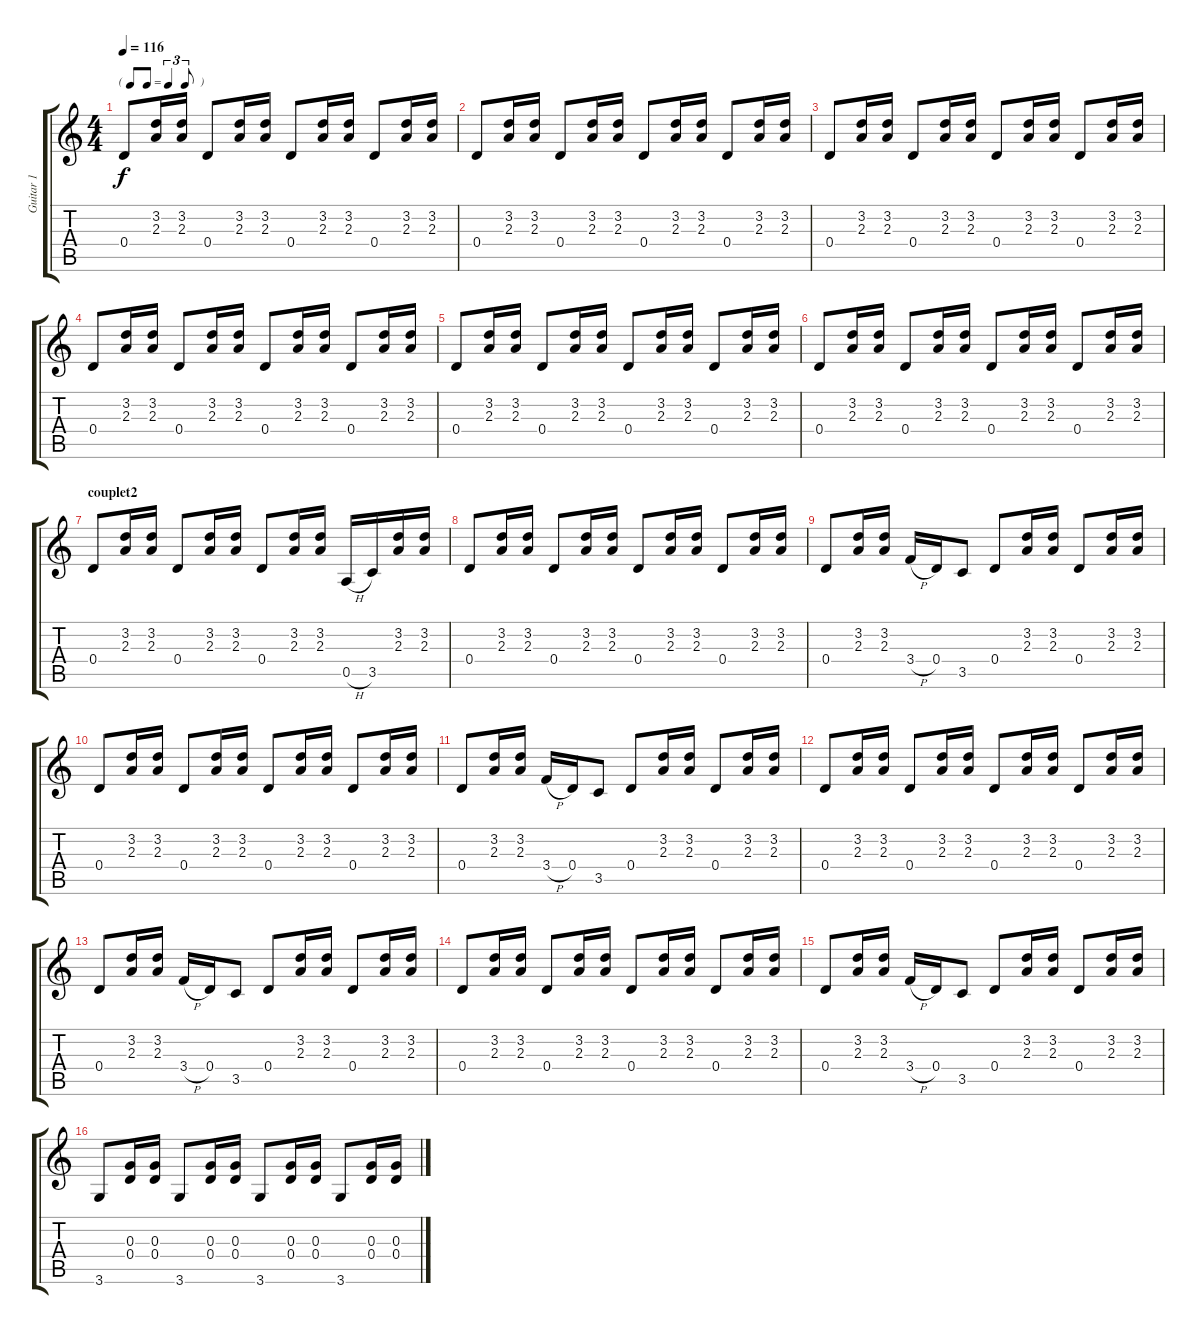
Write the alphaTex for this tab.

\track ("Guitar 1" "Guitar 1") {instrument acousticguitarsteel}
\staff {score tabs}
\tuning (E4 B3 G3 D3 A2 E2) {hide}
\ts (4 4)
\tf triplet8th
\tempo 116
\clef g2
\ks c
0.4.8{dy f} (3.2 2.3).16 (3.2 2.3).16 0.4.8 (3.2 2.3).16 (3.2 2.3).16 0.4.8 (3.2 2.3).16 (3.2 2.3).16 0.4.8 (3.2 2.3).16 (3.2 2.3).16 |
0.4.8 (3.2 2.3).16 (3.2 2.3).16 0.4.8 (3.2 2.3).16 (3.2 2.3).16 0.4.8 (3.2 2.3).16 (3.2 2.3).16 0.4.8 (3.2 2.3).16 (3.2 2.3).16 |
0.4.8 (3.2 2.3).16 (3.2 2.3).16 0.4.8 (3.2 2.3).16 (3.2 2.3).16 0.4.8 (3.2 2.3).16 (3.2 2.3).16 0.4.8 (3.2 2.3).16 (3.2 2.3).16 |
0.4.8 (3.2 2.3).16 (3.2 2.3).16 0.4.8 (3.2 2.3).16 (3.2 2.3).16 0.4.8 (3.2 2.3).16 (3.2 2.3).16 0.4.8 (3.2 2.3).16 (3.2 2.3).16 |
0.4.8 (3.2 2.3).16 (3.2 2.3).16 0.4.8 (3.2 2.3).16 (3.2 2.3).16 0.4.8 (3.2 2.3).16 (3.2 2.3).16 0.4.8 (3.2 2.3).16 (3.2 2.3).16 |
0.4.8 (3.2 2.3).16 (3.2 2.3).16 0.4.8 (3.2 2.3).16 (3.2 2.3).16 0.4.8 (3.2 2.3).16 (3.2 2.3).16 0.4.8 (3.2 2.3).16 (3.2 2.3).16 |
\section ("" "couplet2")
0.4.8 (3.2 2.3).16 (3.2 2.3).16 0.4.8 (3.2 2.3).16 (3.2 2.3).16 0.4.8 (3.2 2.3).16 (3.2 2.3).16 0.5{h}.16 3.5.16 (3.2 2.3).16 (3.2 2.3).16 |
0.4.8 (3.2 2.3).16 (3.2 2.3).16 0.4.8 (3.2 2.3).16 (3.2 2.3).16 0.4.8 (3.2 2.3).16 (3.2 2.3).16 0.4.8 (3.2 2.3).16 (3.2 2.3).16 |
0.4.8 (3.2 2.3).16 (3.2 2.3).16 3.4{h}.16 0.4.16 3.5.8 0.4.8 (3.2 2.3).16 (3.2 2.3).16 0.4.8 (3.2 2.3).16 (3.2 2.3).16 |
0.4.8 (3.2 2.3).16 (3.2 2.3).16 0.4.8 (3.2 2.3).16 (3.2 2.3).16 0.4.8 (3.2 2.3).16 (3.2 2.3).16 0.4.8 (3.2 2.3).16 (3.2 2.3).16 |
0.4.8 (3.2 2.3).16 (3.2 2.3).16 3.4{h}.16 0.4.16 3.5.8 0.4.8 (3.2 2.3).16 (3.2 2.3).16 0.4.8 (3.2 2.3).16 (3.2 2.3).16 |
0.4.8 (3.2 2.3).16 (3.2 2.3).16 0.4.8 (3.2 2.3).16 (3.2 2.3).16 0.4.8 (3.2 2.3).16 (3.2 2.3).16 0.4.8 (3.2 2.3).16 (3.2 2.3).16 |
0.4.8 (3.2 2.3).16 (3.2 2.3).16 3.4{h}.16 0.4.16 3.5.8 0.4.8 (3.2 2.3).16 (3.2 2.3).16 0.4.8 (3.2 2.3).16 (3.2 2.3).16 |
0.4.8 (3.2 2.3).16 (3.2 2.3).16 0.4.8 (3.2 2.3).16 (3.2 2.3).16 0.4.8 (3.2 2.3).16 (3.2 2.3).16 0.4.8 (3.2 2.3).16 (3.2 2.3).16 |
0.4.8 (3.2 2.3).16 (3.2 2.3).16 3.4{h}.16 0.4.16 3.5.8 0.4.8 (3.2 2.3).16 (3.2 2.3).16 0.4.8 (3.2 2.3).16 (3.2 2.3).16 |
3.6.8 (0.3 0.4).16 (0.3 0.4).16 3.6.8 (0.3 0.4).16 (0.3 0.4).16 3.6.8 (0.3 0.4).16 (0.3 0.4).16 3.6.8 (0.3 0.4).16 (0.3 0.4).16
